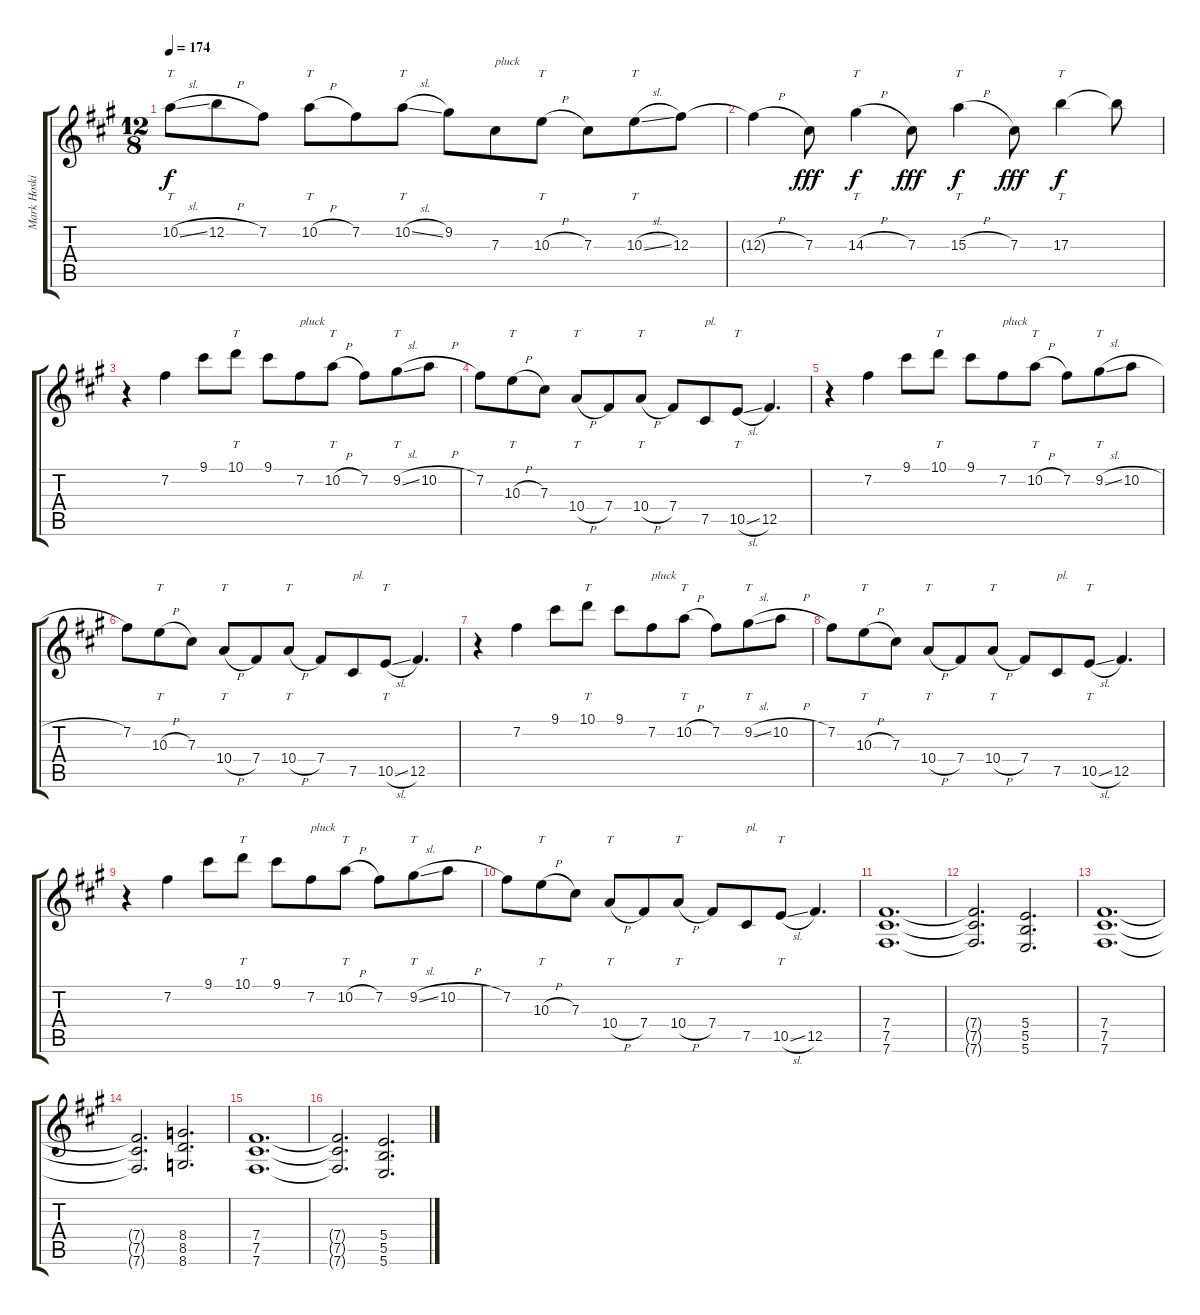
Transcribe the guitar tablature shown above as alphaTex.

\track ("Mark Hosking (Alt. Karn. Tun.)" "Mark Hoski") {instrument overdrivenguitar}
\staff {score tabs}
\tuning (E4 B3 Gb3 B2 Gb2 B1) {hide}
\ts (12 8)
\tempo 174
\clef g2
\ks a
10.2{sl}.8{tt dy f} 12.2{h}.8 7.2.8 10.2{h}.8{tt} 7.2.8 10.2{sl}.8{tt} 9.2.8 7.3.8{txt "pluck"} 10.3{h}.8{tt} 7.3.8 10.3{sl}.8{tt} 12.3.8 |
12.3{h t}.4 7.3.8{dy fff} 14.3{h}.4{tt dy f} 7.3.8{dy fff} 15.3{h}.4{tt dy f} 7.3.8{dy fff} 17.3.4{tt dy f} 17.3{t}.8 |
r.4 7.2.4 9.1.8 10.1.8{tt} 9.1.8 7.2.8{txt "pluck"} 10.2{h}.8{tt} 7.2.8 9.2{sl}.8{tt} 10.2{h}.8 |
7.2.8 10.3{h}.8{tt} 7.3.8 10.4{h}.8{tt} 7.4.8 10.4{h}.8{tt} 7.4.8 7.5.8{txt "pl."} 10.5{sl}.8{tt} 12.5.4{d} |
r.4 7.2.4 9.1.8 10.1.8{tt} 9.1.8 7.2.8{txt "pluck"} 10.2{h}.8{tt} 7.2.8 9.2{sl}.8{tt} 10.2{h}.8 |
7.2.8 10.3{h}.8{tt} 7.3.8 10.4{h}.8{tt} 7.4.8 10.4{h}.8{tt} 7.4.8 7.5.8{txt "pl."} 10.5{sl}.8{tt} 12.5.4{d} |
r.4 7.2.4 9.1.8 10.1.8{tt} 9.1.8 7.2.8{txt "pluck"} 10.2{h}.8{tt} 7.2.8 9.2{sl}.8{tt} 10.2{h}.8 |
7.2.8 10.3{h}.8{tt} 7.3.8 10.4{h}.8{tt} 7.4.8 10.4{h}.8{tt} 7.4.8 7.5.8{txt "pl."} 10.5{sl}.8{tt} 12.5.4{d} |
r.4 7.2.4 9.1.8 10.1.8{tt} 9.1.8 7.2.8{txt "pluck"} 10.2{h}.8{tt} 7.2.8 9.2{sl}.8{tt} 10.2{h}.8 |
7.2.8 10.3{h}.8{tt} 7.3.8 10.4{h}.8{tt} 7.4.8 10.4{h}.8{tt} 7.4.8 7.5.8{txt "pl."} 10.5{sl}.8{tt} 12.5.4{d} |
(7.4 7.5 7.6).1{d} |
(7.4{t} 7.5{t} 7.6{t}).2{d} (5.4 5.5 5.6).2{d} |
(7.4 7.5 7.6).1{d} |
(7.4{t} 7.5{t} 7.6{t}).2{d} (8.4 8.5 8.6).2{d} |
(7.4 7.5 7.6).1{d} |
(7.4{t} 7.5{t} 7.6{t}).2{d} (5.4 5.5 5.6).2{d}
